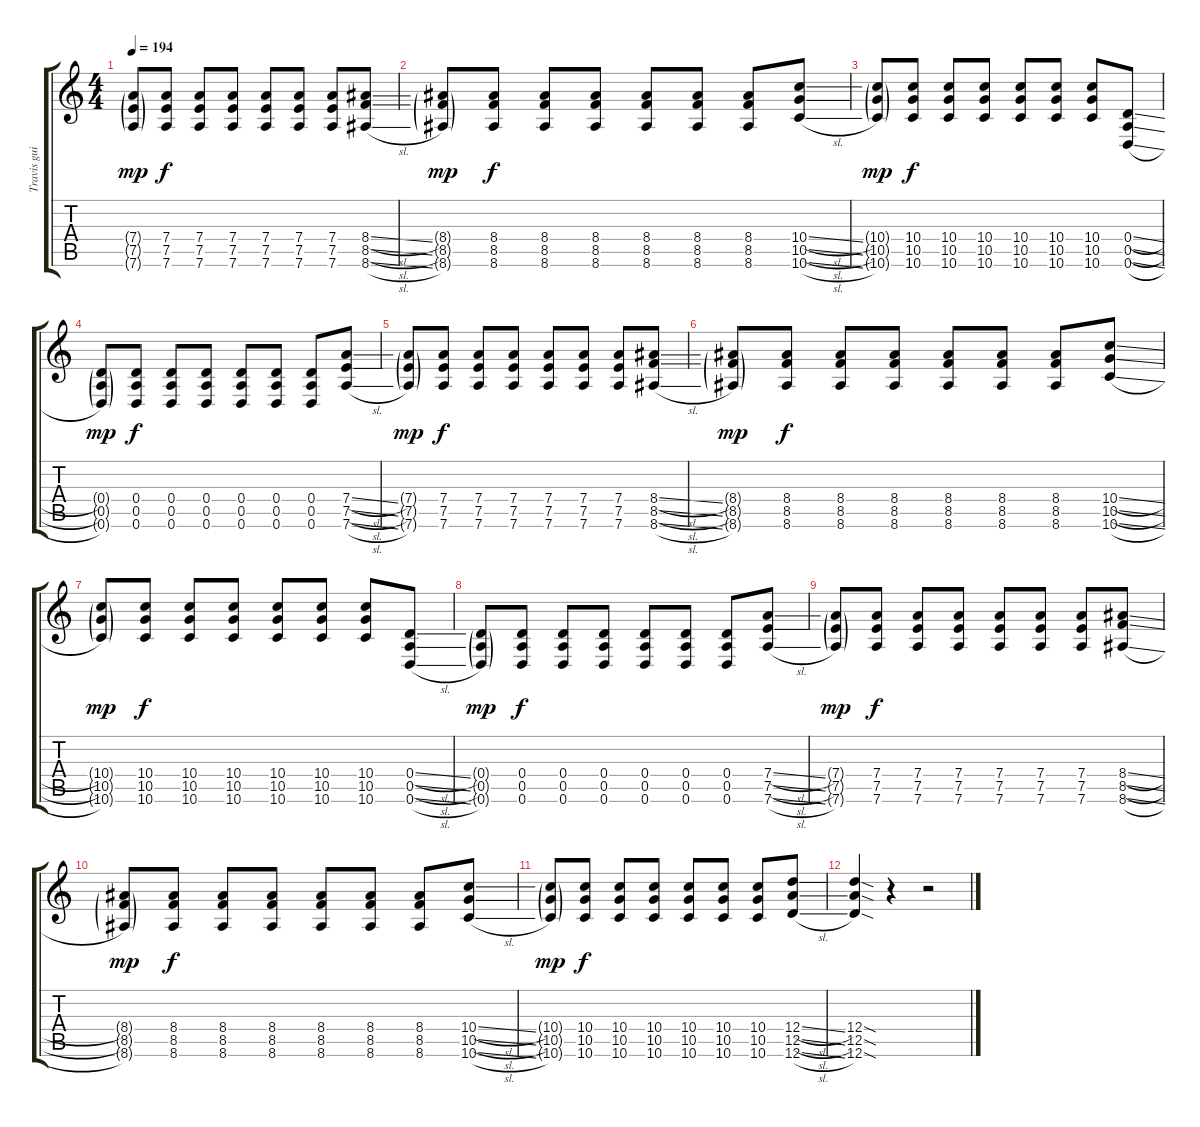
\track ("Travis guitar" "Travis gui") {instrument overdrivenguitar}
\staff {score tabs}
\tuning (E4 B3 G3 D3 A2 D2) {hide}
\ts (4 4)
\tempo 194
\clef g2
\ks c
(7.4{g} 7.5{g} 7.6{g}).8{dy mp} (7.4 7.5 7.6).8{dy f} (7.4 7.5 7.6).8 (7.4 7.5 7.6).8 (7.4 7.5 7.6).8 (7.4 7.5 7.6).8 (7.4 7.5 7.6).8 (8.4{sl} 8.5{sl} 8.6{sl}).8 |
(8.4{g} 8.5{g} 8.6{g}).8{dy mp} (8.4 8.5 8.6).8{dy f} (8.4 8.5 8.6).8 (8.4 8.5 8.6).8 (8.4 8.5 8.6).8 (8.4 8.5 8.6).8 (8.4 8.5 8.6).8 (10.4{sl} 10.5{sl} 10.6{sl}).8 |
(10.4{g} 10.5{g} 10.6{g}).8{dy mp} (10.4 10.5 10.6).8{dy f} (10.4 10.5 10.6).8 (10.4 10.5 10.6).8 (10.4 10.5 10.6).8 (10.4 10.5 10.6).8 (10.4 10.5 10.6).8 (0.4{sl} 0.5{sl} 0.6{sl}).8 |
(0.4{g} 0.5{g} 0.6{g}).8{dy mp} (0.4 0.5 0.6).8{dy f} (0.4 0.5 0.6).8 (0.4 0.5 0.6).8 (0.4 0.5 0.6).8 (0.4 0.5 0.6).8 (0.4 0.5 0.6).8 (7.4{sl} 7.5{sl} 7.6{sl}).8 |
(7.4{g} 7.5{g} 7.6{g}).8{dy mp} (7.4 7.5 7.6).8{dy f} (7.4 7.5 7.6).8 (7.4 7.5 7.6).8 (7.4 7.5 7.6).8 (7.4 7.5 7.6).8 (7.4 7.5 7.6).8 (8.4{sl} 8.5{sl} 8.6{sl}).8 |
(8.4{g} 8.5{g} 8.6{g}).8{dy mp} (8.4 8.5 8.6).8{dy f} (8.4 8.5 8.6).8 (8.4 8.5 8.6).8 (8.4 8.5 8.6).8 (8.4 8.5 8.6).8 (8.4 8.5 8.6).8 (10.4{sl} 10.5{sl} 10.6{sl}).8 |
(10.4{g} 10.5{g} 10.6{g}).8{dy mp} (10.4 10.5 10.6).8{dy f} (10.4 10.5 10.6).8 (10.4 10.5 10.6).8 (10.4 10.5 10.6).8 (10.4 10.5 10.6).8 (10.4 10.5 10.6).8 (0.4{sl} 0.5{sl} 0.6{sl}).8 |
(0.4{g} 0.5{g} 0.6{g}).8{dy mp} (0.4 0.5 0.6).8{dy f} (0.4 0.5 0.6).8 (0.4 0.5 0.6).8 (0.4 0.5 0.6).8 (0.4 0.5 0.6).8 (0.4 0.5 0.6).8 (7.4{sl} 7.5{sl} 7.6{sl}).8 |
(7.4{g} 7.5{g} 7.6{g}).8{dy mp} (7.4 7.5 7.6).8{dy f} (7.4 7.5 7.6).8 (7.4 7.5 7.6).8 (7.4 7.5 7.6).8 (7.4 7.5 7.6).8 (7.4 7.5 7.6).8 (8.4{sl} 8.5{sl} 8.6{sl}).8 |
(8.4{g} 8.5{g} 8.6{g}).8{dy mp} (8.4 8.5 8.6).8{dy f} (8.4 8.5 8.6).8 (8.4 8.5 8.6).8 (8.4 8.5 8.6).8 (8.4 8.5 8.6).8 (8.4 8.5 8.6).8 (10.4{sl} 10.5{sl} 10.6{sl}).8 |
(10.4{g} 10.5{g} 10.6{g}).8{dy mp} (10.4 10.5 10.6).8{dy f} (10.4 10.5 10.6).8 (10.4 10.5 10.6).8 (10.4 10.5 10.6).8 (10.4 10.5 10.6).8 (10.4 10.5 10.6).8 (12.4{sl} 12.5{sl} 12.6{sl}).8 |
(12.4{sod} 12.5{sod} 12.6{sod}).4 r.4 r.2
